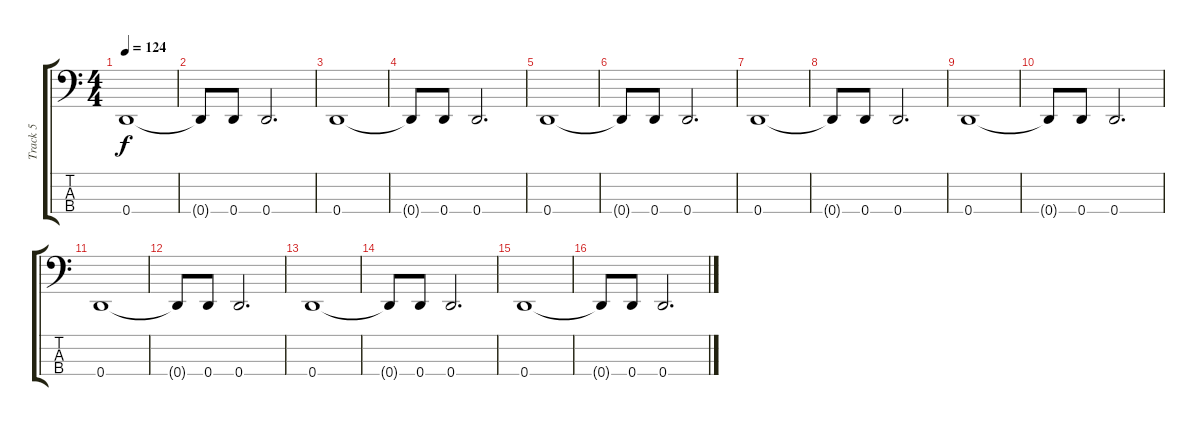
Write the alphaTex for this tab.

\track ("Track 5" "Track 5") {instrument electricbasspick}
\staff {score tabs}
\tuning (G2 D2 A1 D1) {hide}
\ts (4 4)
\tempo 124
\clef f4
\ks c
0.4.1{dy f} |
0.4{t}.8 0.4.8 0.4.2{d} |
0.4.1 |
0.4{t}.8 0.4.8 0.4.2{d} |
0.4.1 |
0.4{t}.8 0.4.8 0.4.2{d} |
0.4.1 |
0.4{t}.8 0.4.8 0.4.2{d} |
0.4.1 |
0.4{t}.8 0.4.8 0.4.2{d} |
0.4.1 |
0.4{t}.8 0.4.8 0.4.2{d} |
0.4.1 |
0.4{t}.8 0.4.8 0.4.2{d} |
0.4.1 |
0.4{t}.8 0.4.8 0.4.2{d}
